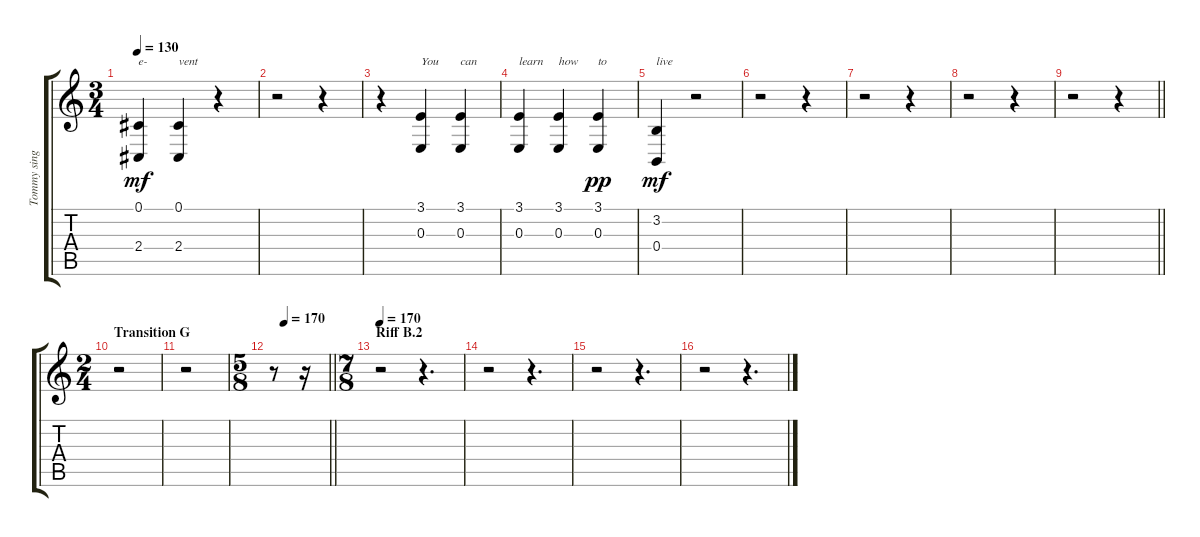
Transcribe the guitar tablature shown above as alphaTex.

\track ("Tommy singing" "Tommy sing") {instrument tenorsax}
\staff {score tabs}
\tuning (Db4 Ab3 E3 B2 Gb2 Db2) {hide}
\ts (3 4)
\tempo 130
\clef g2
\ks c
(0.1 2.4).4{txt "e-" dy mf} (0.1 2.4).4{txt "vent"} r.4 |
r.2 r.4 |
r.4 (3.1 0.3).4{txt "You"} (3.1 0.3).4{txt "can"} |
(3.1 0.3).4{txt "learn"} (3.1 0.3).4{txt "how"} (3.1 0.3).4{txt "to" dy pp} |
(3.2 0.4).4{txt "live" dy mf} r.2 |
r.2 r.4 |
r.2 r.4 |
r.2 r.4 |
\barLineRight lightlight
r.2 r.4 |
\ts (2 4)
\section ("" "Transition G")
r.2 |
r.2 |
\ts (5 8)
\tempo (170 0.2)
\barLineRight lightlight
r.8 r.16 |
\ts (7 8)
\section ("" "Riff B.2")
\tempo 170
r.2 r.4{d} |
r.2 r.4{d} |
r.2 r.4{d} |
r.2 r.4{d}
